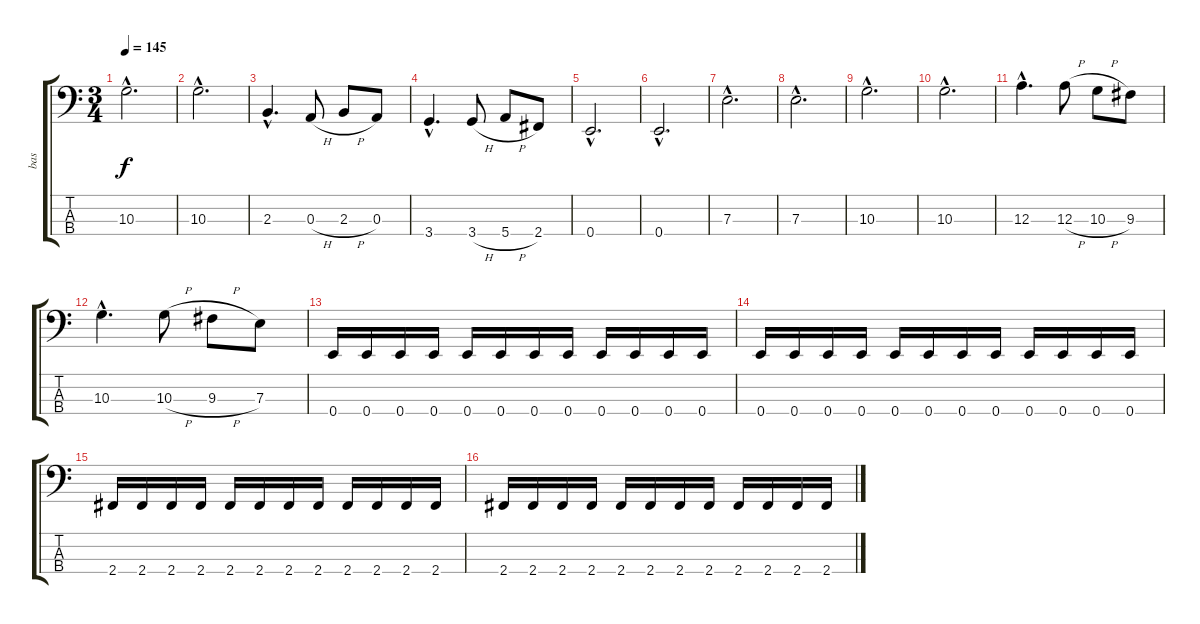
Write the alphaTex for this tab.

\track ("bas" "bas") {instrument electricbassfinger}
\staff {score tabs}
\tuning (G2 D2 A1 E1) {hide}
\ts (3 4)
\tempo 145
\clef f4
\ks c
10.3{hac}.2{d dy f} |
10.3{hac}.2{d} |
2.3{hac}.4{d} 0.3{h}.8 2.3{h}.8 0.3.8 |
3.4{hac}.4{d} 3.4{h}.8 5.4{h}.8 2.4.8 |
0.4{hac}.2{d} |
0.4{hac}.2{d} |
7.3{hac}.2{d} |
7.3{hac}.2{d} |
10.3{hac}.2{d} |
10.3{hac}.2{d} |
12.3{hac}.4{d} 12.3{h}.8 10.3{h}.8 9.3.8 |
10.3{hac}.4{d} 10.3{h}.8 9.3{h}.8 7.3.8 |
0.4.16 0.4.16 0.4.16 0.4.16 0.4.16 0.4.16 0.4.16 0.4.16 0.4.16 0.4.16 0.4.16 0.4.16 |
0.4.16 0.4.16 0.4.16 0.4.16 0.4.16 0.4.16 0.4.16 0.4.16 0.4.16 0.4.16 0.4.16 0.4.16 |
2.4.16 2.4.16 2.4.16 2.4.16 2.4.16 2.4.16 2.4.16 2.4.16 2.4.16 2.4.16 2.4.16 2.4.16 |
2.4.16 2.4.16 2.4.16 2.4.16 2.4.16 2.4.16 2.4.16 2.4.16 2.4.16 2.4.16 2.4.16 2.4.16
